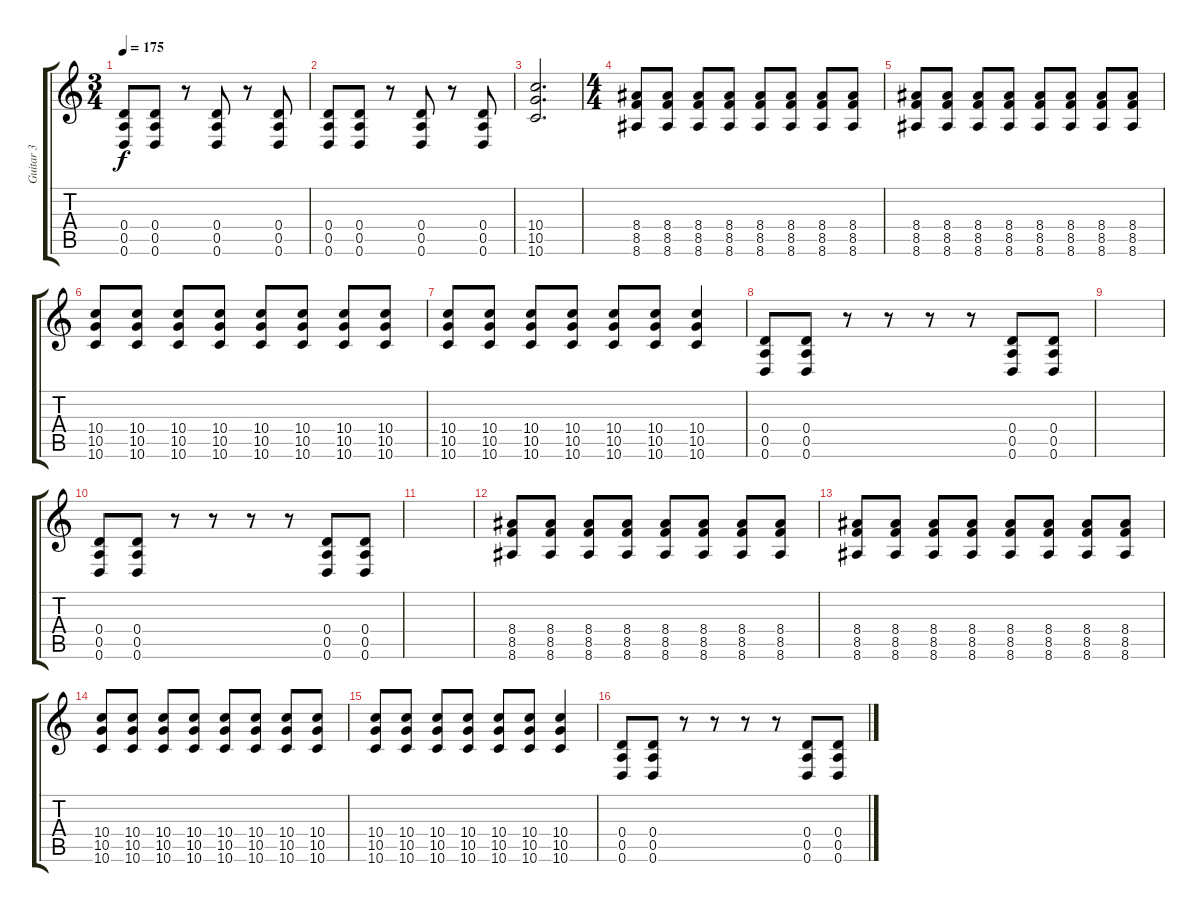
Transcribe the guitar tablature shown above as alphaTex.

\track ("Guitar 3" "Guitar 3") {instrument distortionguitar}
\staff {score tabs}
\tuning (E4 B3 G3 D3 A2 D2) {hide}
\ts (3 4)
\tempo 175
\clef g2
\ks c
(0.4 0.5 0.6).8{dy f} (0.4 0.5 0.6).8 r.8 (0.4 0.5 0.6).8 r.8 (0.4 0.5 0.6).8 |
(0.4 0.5 0.6).8 (0.4 0.5 0.6).8 r.8 (0.4 0.5 0.6).8 r.8 (0.4 0.5 0.6).8 |
(10.4 10.5 10.6).2{d} |
\ts (4 4)
(8.4 8.5 8.6).8 (8.4 8.5 8.6).8 (8.4 8.5 8.6).8 (8.4 8.5 8.6).8 (8.4 8.5 8.6).8 (8.4 8.5 8.6).8 (8.4 8.5 8.6).8 (8.4 8.5 8.6).8 |
(8.4 8.5 8.6).8 (8.4 8.5 8.6).8 (8.4 8.5 8.6).8 (8.4 8.5 8.6).8 (8.4 8.5 8.6).8 (8.4 8.5 8.6).8 (8.4 8.5 8.6).8 (8.4 8.5 8.6).8 |
(10.4 10.5 10.6).8 (10.4 10.5 10.6).8 (10.4 10.5 10.6).8 (10.4 10.5 10.6).8 (10.4 10.5 10.6).8 (10.4 10.5 10.6).8 (10.4 10.5 10.6).8 (10.4 10.5 10.6).8 |
(10.4 10.5 10.6).8 (10.4 10.5 10.6).8 (10.4 10.5 10.6).8 (10.4 10.5 10.6).8 (10.4 10.5 10.6).8 (10.4 10.5 10.6).8 (10.4 10.5 10.6).4 |
(0.4 0.5 0.6).8 (0.4 0.5 0.6).8 r.8 r.8 r.8 r.8 (0.4 0.5 0.6).8 (0.4 0.5 0.6).8 |
|
(0.4 0.5 0.6).8 (0.4 0.5 0.6).8 r.8 r.8 r.8 r.8 (0.4 0.5 0.6).8 (0.4 0.5 0.6).8 |
|
(8.4 8.5 8.6).8 (8.4 8.5 8.6).8 (8.4 8.5 8.6).8 (8.4 8.5 8.6).8 (8.4 8.5 8.6).8 (8.4 8.5 8.6).8 (8.4 8.5 8.6).8 (8.4 8.5 8.6).8 |
(8.4 8.5 8.6).8 (8.4 8.5 8.6).8 (8.4 8.5 8.6).8 (8.4 8.5 8.6).8 (8.4 8.5 8.6).8 (8.4 8.5 8.6).8 (8.4 8.5 8.6).8 (8.4 8.5 8.6).8 |
(10.4 10.5 10.6).8 (10.4 10.5 10.6).8 (10.4 10.5 10.6).8 (10.4 10.5 10.6).8 (10.4 10.5 10.6).8 (10.4 10.5 10.6).8 (10.4 10.5 10.6).8 (10.4 10.5 10.6).8 |
(10.4 10.5 10.6).8 (10.4 10.5 10.6).8 (10.4 10.5 10.6).8 (10.4 10.5 10.6).8 (10.4 10.5 10.6).8 (10.4 10.5 10.6).8 (10.4 10.5 10.6).4 |
(0.4 0.5 0.6).8 (0.4 0.5 0.6).8 r.8 r.8 r.8 r.8 (0.4 0.5 0.6).8 (0.4 0.5 0.6).8
